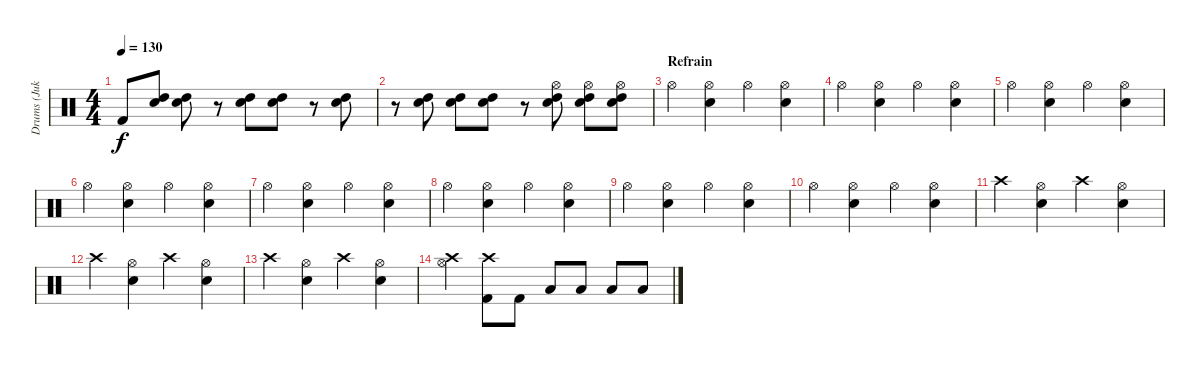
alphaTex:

\track ("Drums (Jukka Nevalainen)" "Drums (Juk") {instrument percussion}
\staff {score}
\articulation defaults
\ts (4 4)
\tempo 130
\clef neutral
\ks c "Kick (hit) 2".8{dy f}
("High Tom (hit)" "Electric Snare (hit)").8 ("High Tom (hit)" "Electric Snare (hit)").8 r.8 ("High Tom (hit)" "Electric Snare (hit)").8 ("High Tom (hit)" "Electric Snare (hit)").8 r.8 ("High Tom (hit)" "Electric Snare (hit)").8 |
r.8 ("High Tom (hit)" "Electric Snare (hit)").8 ("High Tom (hit)" "Electric Snare (hit)").8 ("High Tom (hit)" "Electric Snare (hit)").8 r.8 ("Hi-Hat (open)" "High Tom (hit)" "Electric Snare (hit)").8 ("Hi-Hat (open)" "High Tom (hit)" "Electric Snare (hit)").8 ("Hi-Hat (open)" "High Tom (hit)" "Electric Snare (hit)").8 |
\section ("" "Refrain")
"Hi-Hat (open)".4 ("Hi-Hat (open)" "Electric Snare (hit)").4 "Hi-Hat (open)".4 ("Hi-Hat (open)" "Electric Snare (hit)").4 |
"Hi-Hat (open)".4 ("Hi-Hat (open)" "Electric Snare (hit)").4 "Hi-Hat (open)".4 ("Hi-Hat (open)" "Electric Snare (hit)").4 |
"Hi-Hat (open)".4 ("Hi-Hat (open)" "Electric Snare (hit)").4 "Hi-Hat (open)".4 ("Hi-Hat (open)" "Electric Snare (hit)").4 |
"Hi-Hat (open)".4 ("Hi-Hat (open)" "Electric Snare (hit)").4 "Hi-Hat (open)".4 ("Hi-Hat (open)" "Electric Snare (hit)").4 |
"Hi-Hat (open)".4 ("Hi-Hat (open)" "Electric Snare (hit)").4 "Hi-Hat (open)".4 ("Hi-Hat (open)" "Electric Snare (hit)").4 |
"Hi-Hat (open)".4 ("Hi-Hat (open)" "Electric Snare (hit)").4 "Hi-Hat (open)".4 ("Hi-Hat (open)" "Electric Snare (hit)").4 |
"Hi-Hat (open)".4 ("Hi-Hat (open)" "Electric Snare (hit)").4 "Hi-Hat (open)".4 ("Hi-Hat (open)" "Electric Snare (hit)").4 |
"Hi-Hat (open)".4 ("Hi-Hat (open)" "Electric Snare (hit)").4 "Hi-Hat (open)".4 ("Hi-Hat (open)" "Electric Snare (hit)").4 |
"Crash high (hit)".4 ("Hi-Hat (open)" "Electric Snare (hit)").4 "Crash high (hit)".4 ("Hi-Hat (open)" "Electric Snare (hit)").4 |
"Crash high (hit)".4 ("Hi-Hat (open)" "Electric Snare (hit)").4 "Crash high (hit)".4 ("Hi-Hat (open)" "Electric Snare (hit)").4 |
"Crash high (hit)".4 ("Hi-Hat (open)" "Electric Snare (hit)").4 "Crash high (hit)".4 ("Hi-Hat (open)" "Electric Snare (hit)").4 |
("Crash high (hit)" "Hi-Hat (open)").4 ("Crash high (hit)" "Kick (hit) 2").8 "Kick (hit) 2".8 "Low Tom (hit)".8 "Low Tom (hit)".8 "Low Tom (hit)".8 "Low Tom (hit)".8
